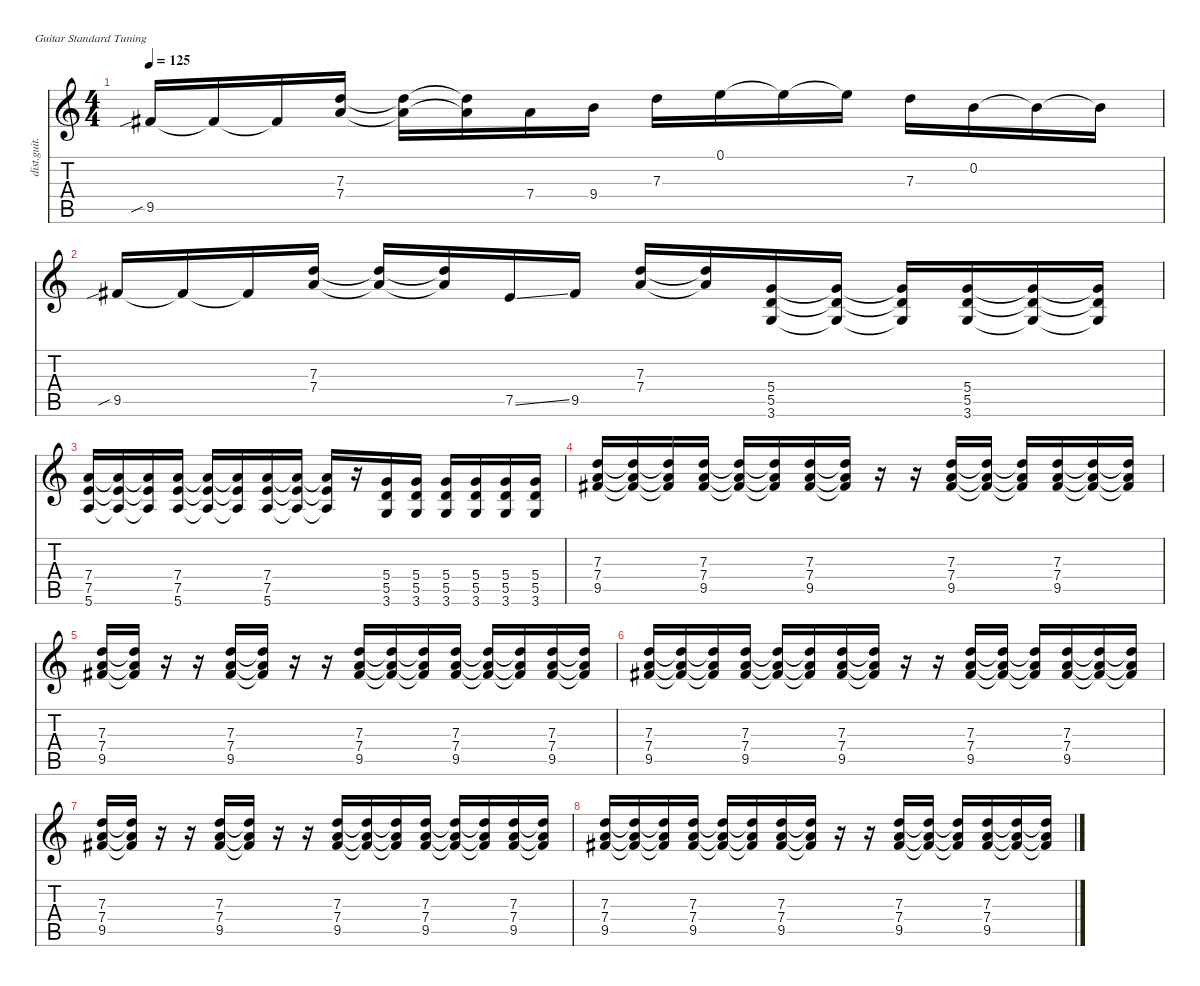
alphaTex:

\defaultSystemsLayout 4
\hideDynamics
\bracketExtendMode nobrackets
\otherSystemsTrackNameOrientation horizontal
\track ("L" "dist.guit.") {instrument distortionguitar}
\staff {score tabs}
\tuning (E4 B3 G3 D3 A2 E2)
\ts (4 4)
\tempo 125
\clef g2
\ks c
9.5{sib acc #}.16{dy mf beam Up} 9.5{t acc #}.16{beam Up} 9.5{t acc #}.16{beam Up} (7.4 7.3).16{beam Up} (7.4{t} 7.3{t}).16{beam Down} (7.4{t} 7.3{t}).16{beam Down} 7.4.16{beam Down} 9.4.16{beam Down} 7.3.16{beam Down} 0.1.16{beam Down} 0.1{t}.16{beam Down} 0.1{t}.16{beam Down} 7.3.16{beam Down} 0.2.16{beam Down} 0.2{t}.16{beam Down} 0.2{t}.16{beam Down} |
9.5{sib acc #}.16{beam Up} 9.5{t acc #}.16{beam Up} 9.5{t acc #}.16{beam Up} (7.3 7.4).16{beam Up} (7.3{t} 7.4{t}).16{beam Up} (7.3{t} 7.4{t}).16{beam Up} 7.5{ss}.16{beam Up} 9.5{acc #}.16{beam Up} (7.4 7.3).16{beam Up} (7.4{t} 7.3{t}).16{beam Up} (3.6 5.5 5.4).16{beam Up} (3.6{t} 5.5{t} 5.4{t}).16{beam Up} (3.6{t} 5.5{t} 5.4{t}).16{beam Up} (3.6 5.5 5.4).16{beam Up} (3.6{t} 5.5{t} 5.4{t}).16{beam Up} (3.6{t} 5.5{t} 5.4{t}).16{beam Up} |
(5.6 7.5 7.4).16{beam Up} (5.6{t} 7.5{t} 7.4{t}).16{beam Up} (5.6{t} 7.5{t} 7.4{t}).16{beam Up} (5.6 7.5 7.4).16{beam Up} (5.6{t} 7.5{t} 7.4{t}).16{beam Up} (5.6{t} 7.5{t} 7.4{t}).16{beam Up} (7.4 7.5 5.6).16{beam Up} (7.4{t} 7.5{t} 5.6{t}).16{beam Up} (7.4{t} 7.5{t} 5.6{t}).16{beam Up} r.16{beam Up} (3.6 5.5 5.4).16{beam Up} (3.6 5.4 5.5).16{beam Up} (3.6 5.5 5.4).16{beam Up} (3.6 5.4 5.5).16{beam Up} (3.6 5.5 5.4).16{beam Up} (3.6 5.4 5.5).16{beam Up} |
(9.5{acc #} 7.4 7.3).16{beam Up} (9.5{t acc #} 7.4{t} 7.3{t}).16{beam Up} (9.5{t acc #} 7.4{t} 7.3{t}).16{beam Up} (9.5{acc #} 7.4 7.3).16{beam Up} (9.5{t acc #} 7.4{t} 7.3{t}).16{beam Up} (9.5{t acc #} 7.4{t} 7.3{t}).16{beam Up} (7.3 7.4 9.5{acc #}).16{beam Up} (7.3{t} 7.4{t} 9.5{t acc #}).16{beam Up} r.16{beam Up} r.16{beam Up} (9.5{acc #} 7.4 7.3).16{beam Up} (9.5{t acc #} 7.4{t} 7.3{t}).16{beam Up} (9.5{t acc #} 7.4{t} 7.3{t}).16{beam Up} (7.3 7.4 9.5{acc #}).16{beam Up} (7.3{t} 7.4{t} 9.5{t acc #}).16{beam Up} (7.3{t} 7.4{t} 9.5{t acc #}).16{beam Up} |
(9.5{acc #} 7.4 7.3).16{beam Up} (9.5{t acc #} 7.4{t} 7.3{t}).16{beam Up} r.16{beam Up} r.16{beam Up} (7.3 7.4 9.5{acc #}).16{beam Up} (7.3{t} 7.4{t} 9.5{t acc #}).16{beam Up} r.16{beam Up} r.16{beam Up} (9.5{acc #} 7.4 7.3).16{beam Up} (9.5{t acc #} 7.4{t} 7.3{t}).16{beam Up} (9.5{t acc #} 7.4{t} 7.3{t}).16{beam Up} (7.3 7.4 9.5{acc #}).16{beam Up} (7.3{t} 7.4{t} 9.5{t acc #}).16{beam Up} (7.3{t} 7.4{t} 9.5{t acc #}).16{beam Up} (9.5{acc #} 7.4 7.3).16{beam Up} (9.5{t acc #} 7.4{t} 7.3{t}).16{beam Up} |
(9.5{acc #} 7.4 7.3).16{beam Up} (9.5{t acc #} 7.4{t} 7.3{t}).16{beam Up} (9.5{t acc #} 7.4{t} 7.3{t}).16{beam Up} (9.5{acc #} 7.4 7.3).16{beam Up} (9.5{t acc #} 7.4{t} 7.3{t}).16{beam Up} (9.5{t acc #} 7.4{t} 7.3{t}).16{beam Up} (7.3 7.4 9.5{acc #}).16{beam Up} (7.3{t} 7.4{t} 9.5{t acc #}).16{beam Up} r.16{beam Up} r.16{beam Up} (9.5{acc #} 7.4 7.3).16{beam Up} (9.5{t acc #} 7.4{t} 7.3{t}).16{beam Up} (9.5{t acc #} 7.4{t} 7.3{t}).16{beam Up} (7.3 7.4 9.5{acc #}).16{beam Up} (7.3{t} 7.4{t} 9.5{t acc #}).16{beam Up} (7.3{t} 7.4{t} 9.5{t acc #}).16{beam Up} |
(9.5{acc #} 7.4 7.3).16{beam Up} (9.5{t acc #} 7.4{t} 7.3{t}).16{beam Up} r.16{beam Up} r.16{beam Up} (7.3 7.4 9.5{acc #}).16{beam Up} (7.3{t} 7.4{t} 9.5{t acc #}).16{beam Up} r.16{beam Up} r.16{beam Up} (9.5{acc #} 7.4 7.3).16{beam Up} (9.5{t acc #} 7.4{t} 7.3{t}).16{beam Up} (9.5{t acc #} 7.4{t} 7.3{t}).16{beam Up} (7.3 7.4 9.5{acc #}).16{beam Up} (7.3{t} 7.4{t} 9.5{t acc #}).16{beam Up} (7.3{t} 7.4{t} 9.5{t acc #}).16{beam Up} (9.5{acc #} 7.4 7.3).16{beam Up} (9.5{t acc #} 7.4{t} 7.3{t}).16{beam Up} |
(9.5{acc #} 7.4 7.3).16{beam Up} (9.5{t acc #} 7.4{t} 7.3{t}).16{beam Up} (9.5{t acc #} 7.4{t} 7.3{t}).16{beam Up} (9.5{acc #} 7.4 7.3).16{beam Up} (9.5{t acc #} 7.4{t} 7.3{t}).16{beam Up} (9.5{t acc #} 7.4{t} 7.3{t}).16{beam Up} (7.3 7.4 9.5{acc #}).16{beam Up} (7.3{t} 7.4{t} 9.5{t acc #}).16{beam Up} r.16{beam Up} r.16{beam Up} (9.5{acc #} 7.4 7.3).16{beam Up} (9.5{t acc #} 7.4{t} 7.3{t}).16{beam Up} (9.5{t acc #} 7.4{t} 7.3{t}).16{beam Up} (7.3 7.4 9.5{acc #}).16{beam Up} (7.3{t} 7.4{t} 9.5{t acc #}).16{beam Up} (7.3{t} 7.4{t} 9.5{t acc #}).16{beam Up}
